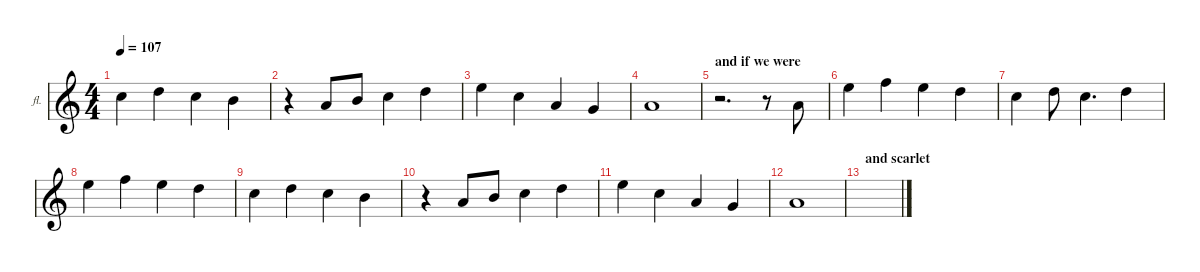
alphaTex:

\defaultSystemsLayout 4
\hideDynamics
\bracketExtendMode nobrackets
\firstSystemTrackNameOrientation horizontal
\otherSystemsTrackNameOrientation horizontal
\track ("Flute" "fl.") {solo instrument flute}
\staff {score}
\tuning (E4 B3 G3 D3 A2 E2)
\ts (4 4)
\tempo 107
\clef g2
\ks aminor
8.1.4{dy mf beam Down} 10.1.4{beam Down} 8.1.4{beam Down} 7.1.4{beam Down} |
r.4{beam Down} 5.1.8{beam Up} 7.1.8{beam Up} 8.1.4{beam Down} 10.1.4{beam Down} |
12.1.4{beam Down} 8.1.4{beam Down} 5.1.4{beam Up} 8.2.4{beam Up} |
10.2.1{beam Up} |
\section ("" "and if we were")
r.2{d beam Down} r.8{beam Down} 5.1.8{beam Up} |
12.1.4{beam Down} 13.1.4{beam Down} 12.1.4{beam Down} 10.1.4{beam Down} |
8.1.4{beam Down} 10.1.8{beam Down} 8.1.4{d beam Down} 10.1.4{beam Down} |
12.1.4{beam Down} 13.1.4{beam Down} 12.1.4{beam Down} 10.1.4{beam Down} |
8.1.4{beam Down} 10.1.4{beam Down} 8.1.4{beam Down} 7.1.4{beam Down} |
r.4{beam Down} 5.1.8{beam Up} 7.1.8{beam Up} 8.1.4{beam Down} 10.1.4{beam Down} |
12.1.4{beam Down} 8.1.4{beam Down} 5.1.4{beam Up} 8.2.4{beam Up} |
10.2.1{beam Up} |
\section ("" "and scarlet")
